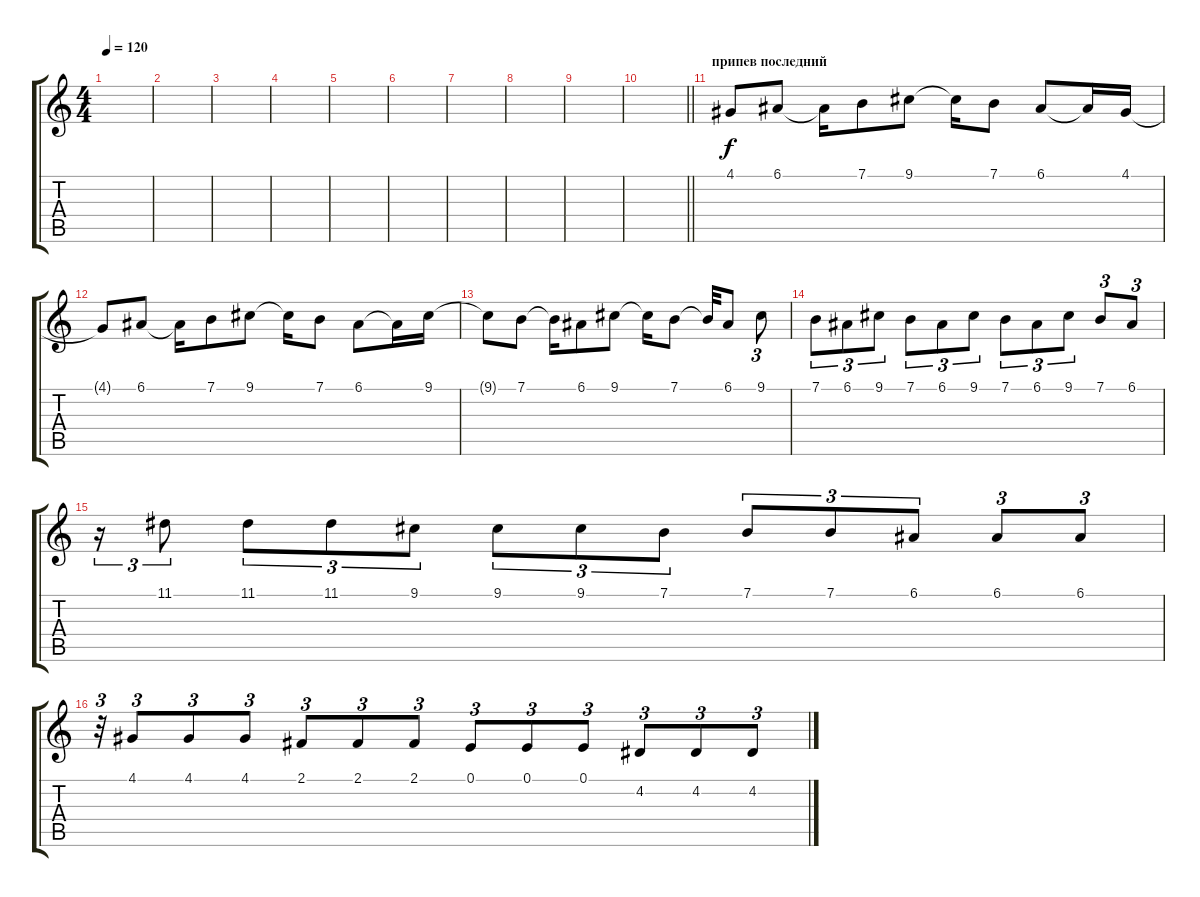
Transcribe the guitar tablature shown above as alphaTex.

\track "" {instrument viola}
\staff {score tabs}
\tuning (E4 B3 G3 D3 A2 E2) {hide}
\ts (4 4)
\tempo 120
\clef g2
\ks c
|
|
|
|
|
|
|
|
|
\barLineRight lightlight
|
\section ("" "припев последний")
4.1.8 6.1.8 6.1{t}.16 7.1.8 9.1.8 9.1{t}.16 7.1.8 6.1.8 6.1{t}.16 4.1.16 |
4.1{t}.8 6.1.8 6.1{t}.16 7.1.8 9.1.8 9.1{t}.16 7.1.8 6.1.8 6.1{t}.16 9.1.16 |
9.1{t}.8 7.1.8 7.1{t}.16 6.1.8 9.1.8 9.1{t}.16 7.1.8 7.1{t}.32 6.1.8 9.1.8{tu (3 2)} |
7.1.8{tu (3 2)} 6.1.8{tu (3 2)} 9.1.8{tu (3 2)} 7.1.8{tu (3 2)} 6.1.8{tu (3 2)} 9.1.8{tu (3 2)} 7.1.8{tu (3 2)} 6.1.8{tu (3 2)} 9.1.8{tu (3 2)} 7.1.8{tu (3 2)} 6.1.8{tu (3 2)} |
r.16{tu (3 2)} 11.1.8{tu (3 2)} 11.1.8{tu (3 2)} 11.1.8{tu (3 2)} 9.1.8{tu (3 2)} 9.1.8{tu (3 2)} 9.1.8{tu (3 2)} 7.1.8{tu (3 2)} 7.1.8{tu (3 2)} 7.1.8{tu (3 2)} 6.1.8{tu (3 2)} 6.1.8{tu (3 2)} 6.1.8{tu (3 2)} |
r.32{tu (3 2)} 4.1.8{tu (3 2)} 4.1.8{tu (3 2)} 4.1.8{tu (3 2)} 2.1.8{tu (3 2)} 2.1.8{tu (3 2)} 2.1.8{tu (3 2)} 0.1.8{tu (3 2)} 0.1.8{tu (3 2)} 0.1.8{tu (3 2)} 4.2.8{tu (3 2)} 4.2.8{tu (3 2)} 4.2.8{tu (3 2)}
